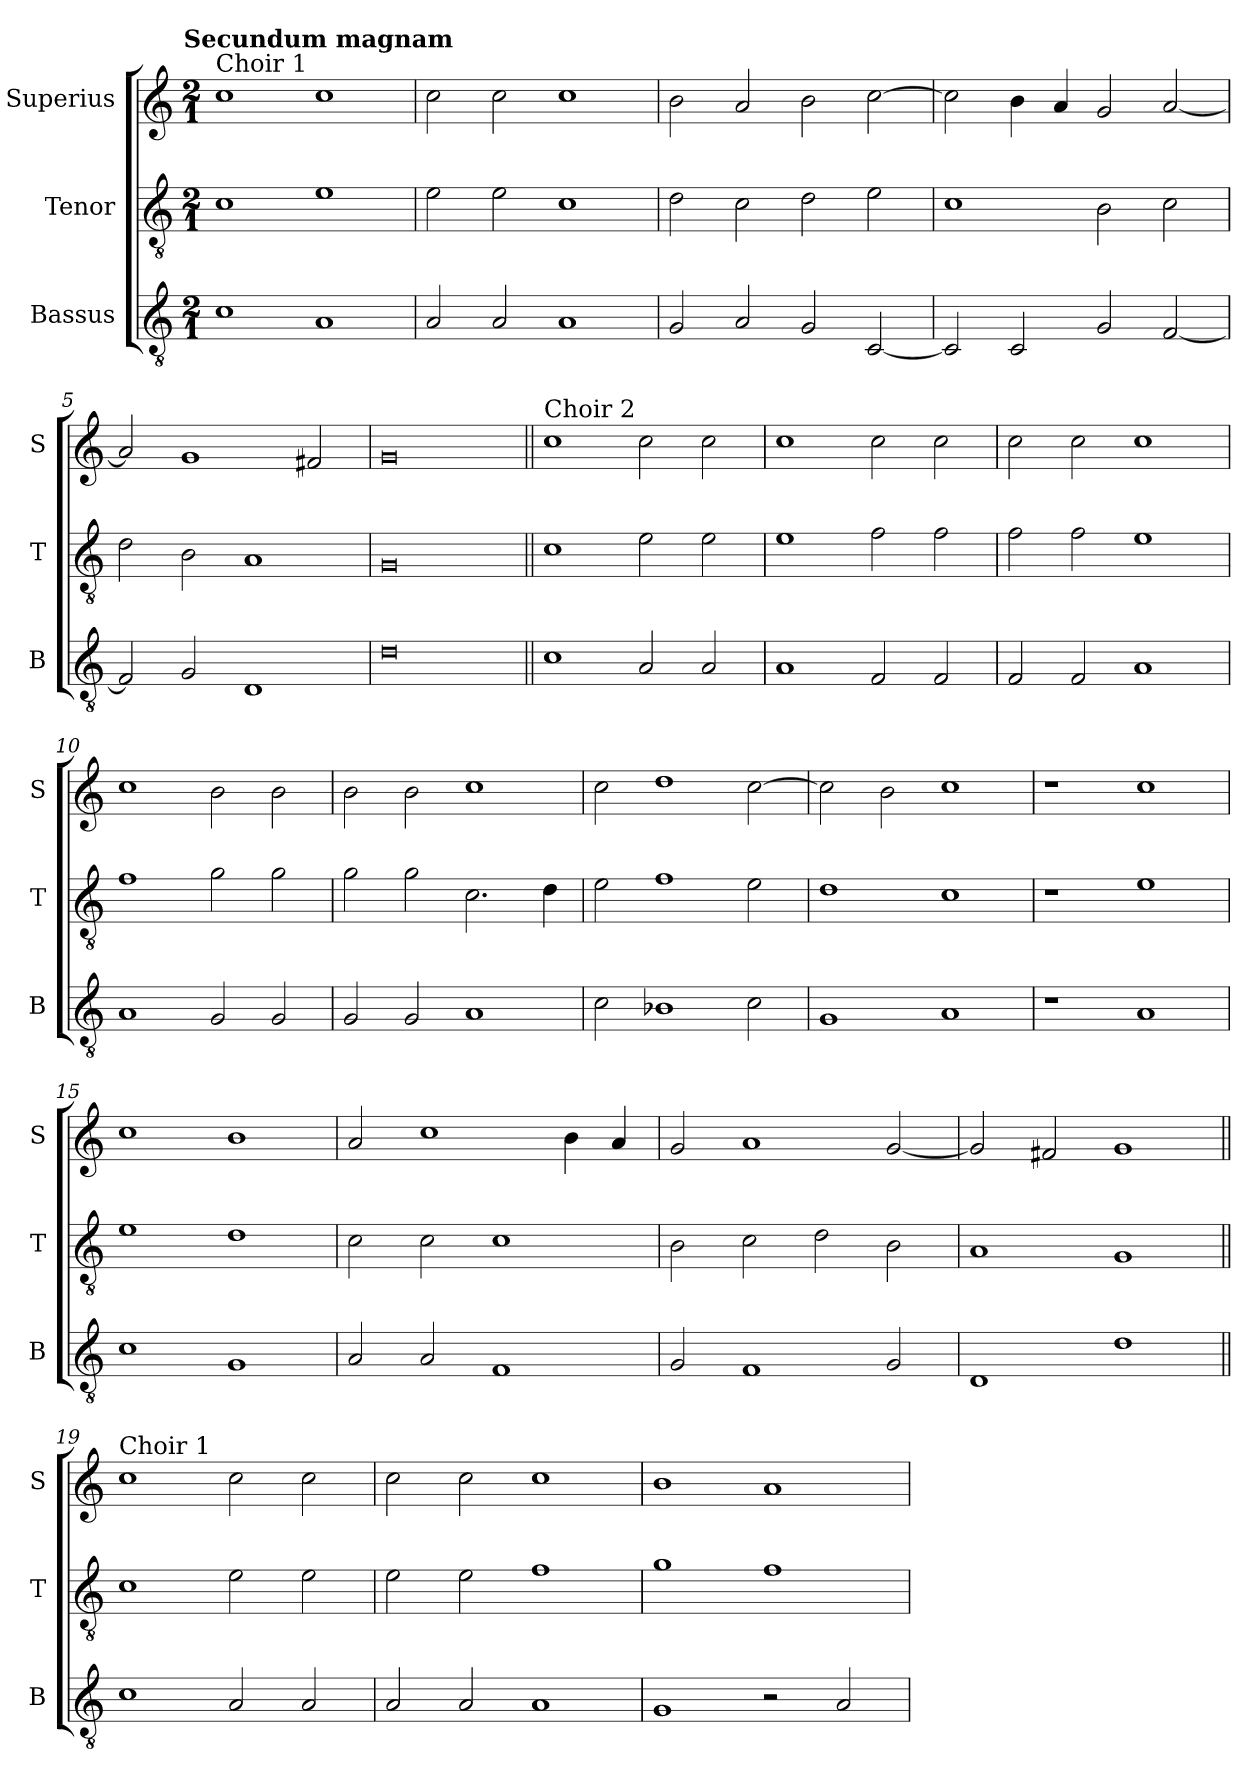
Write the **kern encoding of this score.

**kern	**kern	**kern
*part3	*part2	*part1
*staff3	*staff2	*staff1
*I"Bassus	*I"Tenor	*I"Superius
*I'B	*I'T	*I'S
*clefGv2	*clefGv2	*clefG2
*k[]	*k[]	*k[]
!!LO:TX:omd:t=Secundum magnam
*M2/1	*M2/1	*M2/1
=1	=1	=1
!	!	!LO:TX:a:t=Choir 1
1c	1c	1cc
1A	1e	1cc
=2	=2	=2
2A/	2e\	2cc\
2A/	2e\	2cc\
1A	1c	1cc
=3	=3	=3
2G/	2d\	2b\
2A/	2c\	2a/
2G/	2d\	2b\
[2C/	2e\	[2cc\
=4	=4	=4
2C/]	1c	2cc\]
2C/	.	4b\
.	.	4a/
2G/	2B\	2g/
[2F/	2c\	[2a/
=5	=5	=5
2F/]	2d\	2a/]
2G/	2B\	1g
1D	1A	.
.	.	2f#X/
=6	=6	=6
0d	0G	0g
=7||	=7||	=7||
!	!	!LO:TX:a:t=Choir 2
1c	1c	1cc
2A/	2e\	2cc\
2A/	2e\	2cc\
=8	=8	=8
1A	1e	1cc
2F/	2f\	2cc\
2F/	2f\	2cc\
=9	=9	=9
2F/	2f\	2cc\
2F/	2f\	2cc\
1A	1e	1cc
=10	=10	=10
1A	1f	1cc
2G/	2g\	2b\
2G/	2g\	2b\
=11	=11	=11
2G/	2g\	2b\
2G/	2g\	2b\
1A	2.c\	1cc
.	4d\	.
=12	=12	=12
2c\	2e\	2cc\
1B-X	1f	1dd
2c\	2e\	[2cc\
=13	=13	=13
1G	1d	2cc\]
.	.	2b\
1A	1c	1cc
=14	=14	=14
1r	1r	1r
1A	1e	1cc
=15	=15	=15
1c	1e	1cc
1G	1d	1b
=16	=16	=16
2A/	2c\	2a/
2A/	2c\	1cc
1F	1c	.
.	.	4b\
.	.	4a/
=17	=17	=17
2G/	2B\	2g/
1F	2c\	1a
.	2d\	.
2G/	2B\	[2g/
=18	=18	=18
1D	1A	2g/]
.	.	2f#X/
1d	1G	1g
=19||	=19||	=19||
!	!	!LO:TX:a:t=Choir 1
1c	1c	1cc
2A/	2e\	2cc\
2A/	2e\	2cc\
=20	=20	=20
2A/	2e\	2cc\
2A/	2e\	2cc\
1A	1f	1cc
=21	=21	=21
1G	1g	1b
2r	1f	1a
2A/	.	.
=	=	=
*-	*-	*-
